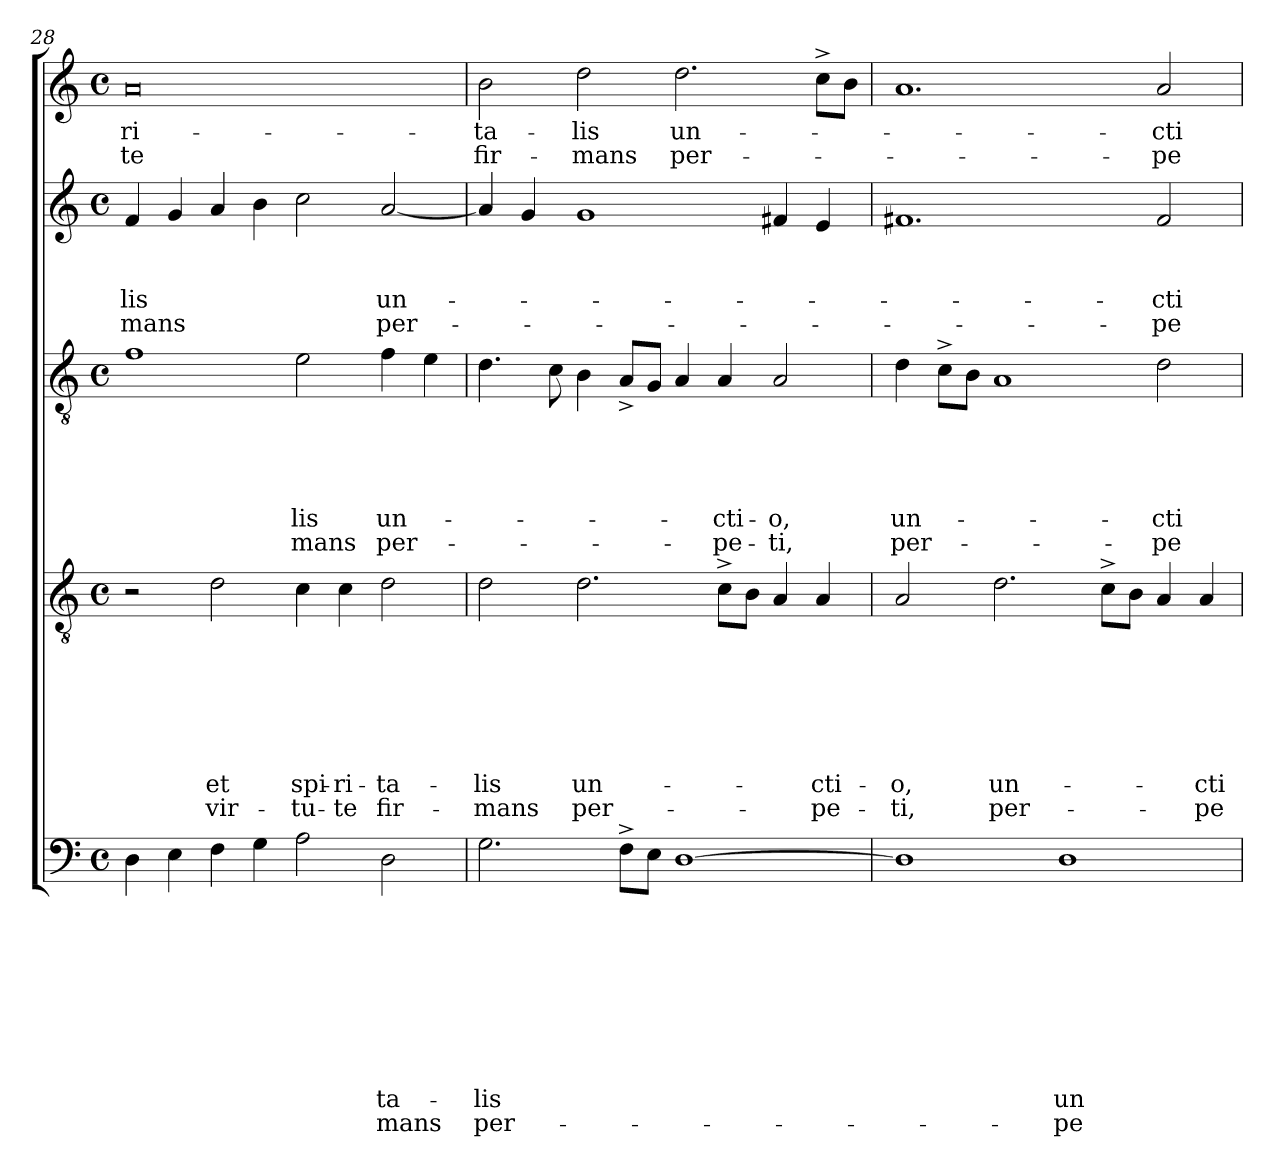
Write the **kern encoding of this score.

**kern	**text	**text	**text	**text	**text	**text	**text	**text	**text	**text	**kern	**text	**text	**text	**text	**text	**text	**text	**text	**kern	**text	**text	**text	**text	**text	**text	**kern	**text	**text	**text	**text	**kern	**text	**text
*part5	*part5	*part5	*part5	*part5	*part5	*part5	*part5	*part5	*part5	*part5	*part4	*part4	*part4	*part4	*part4	*part4	*part4	*part4	*part4	*part3	*part3	*part3	*part3	*part3	*part3	*part3	*part2	*part2	*part2	*part2	*part2	*part1	*part1	*part1
*staff5	*staff5	*staff5	*staff5	*staff5	*staff5	*staff5	*staff5	*staff5	*staff5	*staff5	*staff4	*staff4	*staff4	*staff4	*staff4	*staff4	*staff4	*staff4	*staff4	*staff3	*staff3	*staff3	*staff3	*staff3	*staff3	*staff3	*staff2	*staff2	*staff2	*staff2	*staff2	*staff1	*staff1	*staff1
*clefF4	*	*	*	*	*	*	*	*	*	*	*clefGv2	*	*	*	*	*	*	*	*	*clefGv2	*	*	*	*	*	*	*clefG2	*	*	*	*	*clefG2	*	*
*k[]	*	*	*	*	*	*	*	*	*	*	*k[]	*	*	*	*	*	*	*	*	*k[]	*	*	*	*	*	*	*k[]	*	*	*	*	*k[]	*	*
*C:	*	*	*	*	*	*	*	*	*	*	*C:	*	*	*	*	*	*	*	*	*C:	*	*	*	*	*	*	*C:	*	*	*	*	*C:	*	*
*M4/4	*	*	*	*	*	*	*	*	*	*	*M4/4	*	*	*	*	*	*	*	*	*M4/4	*	*	*	*	*	*	*M4/4	*	*	*	*	*M4/4	*	*
*met(c)	*	*	*	*	*	*	*	*	*	*	*met(c)	*	*	*	*	*	*	*	*	*met(c)	*	*	*	*	*	*	*met(c)	*	*	*	*	*met(c)	*	*
=28	=28	=28	=28	=28	=28	=28	=28	=28	=28	=28	=28	=28	=28	=28	=28	=28	=28	=28	=28	=28	=28	=28	=28	=28	=28	=28	=28	=28	=28	=28	=28	=28	=28	=28
!	!	!	!	!	!	!	!	!	!	!	!	!	!	!	!	!	!	!	!	!	!	!	!	!	!	!	!	!	!	!LO:LY:b	!LO:LY:b	!	!LO:LY:b	!LO:LY:b
4D\	.	.	.	.	.	.	.	.	.	.	2r	.	.	.	.	.	.	.	.	1f	.	.	.	.	.	.	4f/	.	.	-lis	-mans	0a	-ri-	-te
4E\	.	.	.	.	.	.	.	.	.	.	.	.	.	.	.	.	.	.	.	.	.	.	.	.	.	.	4g/	.	.	.	.	.	.	.
!	!	!	!	!	!	!	!	!	!	!	!	!	!	!	!	!	!	!LO:LY:b	!LO:LY:b	!	!	!	!	!	!	!	!	!	!	!	!	!	!	!
4F\	.	.	.	.	.	.	.	.	.	.	2d\	.	.	.	.	.	.	et	vir-	.	.	.	.	.	.	.	4a/	.	.	.	.	.	.	.
4G\	.	.	.	.	.	.	.	.	.	.	.	.	.	.	.	.	.	.	.	.	.	.	.	.	.	.	4b\	.	.	.	.	.	.	.
!	!	!	!	!	!	!	!	!	!	!	!	!	!	!	!	!	!	!LO:LY:b	!LO:LY:b	!	!	!	!	!	!LO:LY:b	!LO:LY:b	!	!	!	!	!	!	!	!
2A\	.	.	.	.	.	.	.	.	.	.	4c\	.	.	.	.	.	.	spi-	-tu-	2e\	.	.	.	.	-lis	-mans	2cc\	.	.	.	.	.	.	.
!	!	!	!	!	!	!	!	!	!	!	!	!	!	!	!	!	!	!LO:LY:b	!LO:LY:b	!	!	!	!	!	!	!	!	!	!	!	!	!	!	!
.	.	.	.	.	.	.	.	.	.	.	4c\	.	.	.	.	.	.	-ri-	-te	.	.	.	.	.	.	.	.	.	.	.	.	.	.	.
!	!	!	!	!	!	!	!	!	!LO:LY:b	!LO:LY:b	!	!	!	!	!	!	!	!LO:LY:b	!LO:LY:b	!	!	!	!	!	!LO:LY:b	!LO:LY:b	!	!	!	!LO:LY:b	!LO:LY:b	!	!	!
2D\	.	.	.	.	.	.	.	.	-ta-	-mans	2d\	.	.	.	.	.	.	-ta-	fir-	4f\	.	.	.	.	un-	per-	[>2a/	.	.	un-	per-	.	.	.
.	.	.	.	.	.	.	.	.	.	.	.	.	.	.	.	.	.	.	.	4e\	.	.	.	.	.	.	.	.	.	.	.	.	.	.
!!LO:PB:g=z
=29	=29	=29	=29	=29	=29	=29	=29	=29	=29	=29	=29	=29	=29	=29	=29	=29	=29	=29	=29	=29	=29	=29	=29	=29	=29	=29	=29	=29	=29	=29	=29	=29	=29	=29
!	!	!	!	!	!	!	!	!	!LO:LY:b	!LO:LY:b	!	!	!	!	!	!	!	!LO:LY:b	!LO:LY:b	!	!	!	!	!	!	!	!	!	!	!	!	!	!LO:LY:b	!LO:LY:b
2.G\	.	.	.	.	.	.	.	.	-lis	per-	2d\	.	.	.	.	.	.	-lis	-mans	4.d\	.	.	.	.	.	.	4a/]	.	.	.	.	2b\	-ta-	fir-
.	.	.	.	.	.	.	.	.	.	.	.	.	.	.	.	.	.	.	.	.	.	.	.	.	.	.	4g/	.	.	.	.	.	.	.
.	.	.	.	.	.	.	.	.	.	.	.	.	.	.	.	.	.	.	.	8c\	.	.	.	.	.	.	.	.	.	.	.	.	.	.
!	!	!	!	!	!	!	!	!	!	!	!	!	!	!	!	!	!	!LO:LY:b	!LO:LY:b	!	!	!	!	!	!	!	!	!	!	!	!	!	!LO:LY:b	!LO:LY:b
.	.	.	.	.	.	.	.	.	.	.	2.d\	.	.	.	.	.	.	un-	per-	4B\	.	.	.	.	.	.	1g	.	.	.	.	2dd\	-lis	-mans
8F^>\L	.	.	.	.	.	.	.	.	.	.	.	.	.	.	.	.	.	.	.	8A^</L	.	.	.	.	.	.	.	.	.	.	.	.	.	.
8E\J	.	.	.	.	.	.	.	.	.	.	.	.	.	.	.	.	.	.	.	8G/J	.	.	.	.	.	.	.	.	.	.	.	.	.	.
!	!	!	!	!	!	!	!	!	!	!	!	!	!	!	!	!	!	!	!	!	!	!	!	!	!	!	!	!	!	!	!	!	!LO:LY:b	!LO:LY:b
[>1D	.	.	.	.	.	.	.	.	.	.	.	.	.	.	.	.	.	.	.	4A/	.	.	.	.	.	.	.	.	.	.	.	2.dd\	un-	per-
!	!	!	!	!	!	!	!	!	!	!	!	!	!	!	!	!	!	!	!	!	!	!	!	!	!LO:LY:b	!LO:LY:b	!	!	!	!	!	!	!	!
.	.	.	.	.	.	.	.	.	.	.	8c^>\L	.	.	.	.	.	.	.	.	4A/	.	.	.	.	-cti-	-pe-	.	.	.	.	.	.	.	.
.	.	.	.	.	.	.	.	.	.	.	8B\J	.	.	.	.	.	.	.	.	.	.	.	.	.	.	.	.	.	.	.	.	.	.	.
!	!	!	!	!	!	!	!	!	!	!	!	!	!	!	!	!	!	!	!	!	!	!	!	!	!LO:LY:b	!LO:LY:b	!	!	!	!	!	!	!	!
.	.	.	.	.	.	.	.	.	.	.	4A/	.	.	.	.	.	.	.	.	2A/	.	.	.	.	-o,	-ti,	4f#X/	.	.	.	.	.	.	.
!	!	!	!	!	!	!	!	!	!	!	!	!	!	!	!	!	!	!LO:LY:b	!LO:LY:b	!	!	!	!	!	!	!	!	!	!	!	!	!	!	!
.	.	.	.	.	.	.	.	.	.	.	4A/	.	.	.	.	.	.	-cti-	-pe-	.	.	.	.	.	.	.	4e/	.	.	.	.	8cc^>\L	.	.
.	.	.	.	.	.	.	.	.	.	.	.	.	.	.	.	.	.	.	.	.	.	.	.	.	.	.	.	.	.	.	.	8b\J	.	.
=30	=30	=30	=30	=30	=30	=30	=30	=30	=30	=30	=30	=30	=30	=30	=30	=30	=30	=30	=30	=30	=30	=30	=30	=30	=30	=30	=30	=30	=30	=30	=30	=30	=30	=30
!	!	!	!	!	!	!	!	!	!	!	!	!	!	!	!	!	!	!LO:LY:b	!LO:LY:b	!	!	!	!	!	!LO:LY:b	!LO:LY:b	!	!	!	!	!	!	!	!
1D]	.	.	.	.	.	.	.	.	.	.	2A/	.	.	.	.	.	.	-o,	-ti,	4d\	.	.	.	.	un-	per-	1.f#X	.	.	.	.	1.a	.	.
.	.	.	.	.	.	.	.	.	.	.	.	.	.	.	.	.	.	.	.	8c^>\L	.	.	.	.	.	.	.	.	.	.	.	.	.	.
.	.	.	.	.	.	.	.	.	.	.	.	.	.	.	.	.	.	.	.	8B\J	.	.	.	.	.	.	.	.	.	.	.	.	.	.
!	!	!	!	!	!	!	!	!	!	!	!	!	!	!	!	!	!	!LO:LY:b	!LO:LY:b	!	!	!	!	!	!	!	!	!	!	!	!	!	!	!
.	.	.	.	.	.	.	.	.	.	.	2.d\	.	.	.	.	.	.	un-	per-	1A	.	.	.	.	.	.	.	.	.	.	.	.	.	.
!	!	!	!	!	!	!	!	!	!LO:LY:b	!LO:LY:b	!	!	!	!	!	!	!	!	!	!	!	!	!	!	!	!	!	!	!	!	!	!	!	!
1D	.	.	.	.	.	.	.	.	un-	-pe-	.	.	.	.	.	.	.	.	.	.	.	.	.	.	.	.	.	.	.	.	.	.	.	.
.	.	.	.	.	.	.	.	.	.	.	8c^>\L	.	.	.	.	.	.	.	.	.	.	.	.	.	.	.	.	.	.	.	.	.	.	.
.	.	.	.	.	.	.	.	.	.	.	8B\J	.	.	.	.	.	.	.	.	.	.	.	.	.	.	.	.	.	.	.	.	.	.	.
!	!	!	!	!	!	!	!	!	!	!	!	!	!	!	!	!	!	!	!	!	!	!	!	!	!LO:LY:b	!LO:LY:b	!	!	!	!LO:LY:b	!LO:LY:b	!	!LO:LY:b	!LO:LY:b
.	.	.	.	.	.	.	.	.	.	.	4A/	.	.	.	.	.	.	.	.	2d\	.	.	.	.	-cti-	-pe-	2f#/	.	.	-cti-	-pe-	2a/	-cti-	-pe-
!	!	!	!	!	!	!	!	!	!	!	!	!	!	!	!	!	!	!LO:LY:b	!LO:LY:b	!	!	!	!	!	!	!	!	!	!	!	!	!	!	!
.	.	.	.	.	.	.	.	.	.	.	4A/	.	.	.	.	.	.	-cti-	-pe-	.	.	.	.	.	.	.	.	.	.	.	.	.	.	.
=	=	=	=	=	=	=	=	=	=	=	=	=	=	=	=	=	=	=	=	=	=	=	=	=	=	=	=	=	=	=	=	=	=	=
*-	*-	*-	*-	*-	*-	*-	*-	*-	*-	*-	*-	*-	*-	*-	*-	*-	*-	*-	*-	*-	*-	*-	*-	*-	*-	*-	*-	*-	*-	*-	*-	*-	*-	*-
